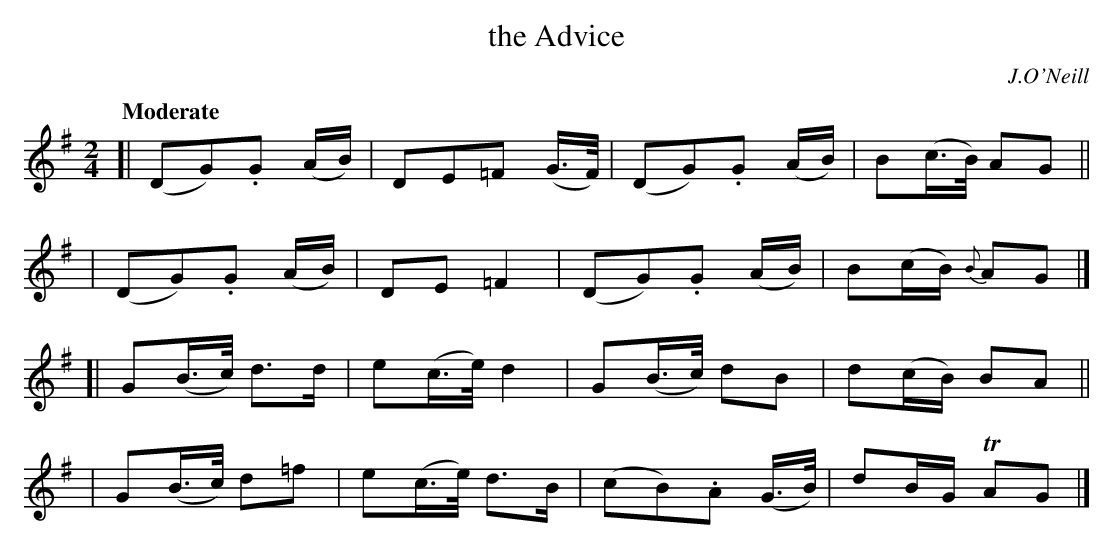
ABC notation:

X:1
T: the Advice
O: J.O'Neill
Q: "Moderate"
M: 2/4
L: 1/8
K: G
[| (DG).G (A/B/) | DE=F (G3/4F/4) | (DG).G (A/B/) | B(c3/4B/4) AG ||
|  (DG).G (A/B/) | DE =F2 | (DG).G (A/B/) | B(c/B/) {B}AG |]
[| G(B3/4c/4) d>d | e(c3/4e/4) d2 | G(B3/4c/4) dB | d(c/B/) BA ||
|  G(B3/4c/4) d=f | e(c3/4e/4) d>B | (cB).A (G3/4B/4) | dB/G/ TAG |]
